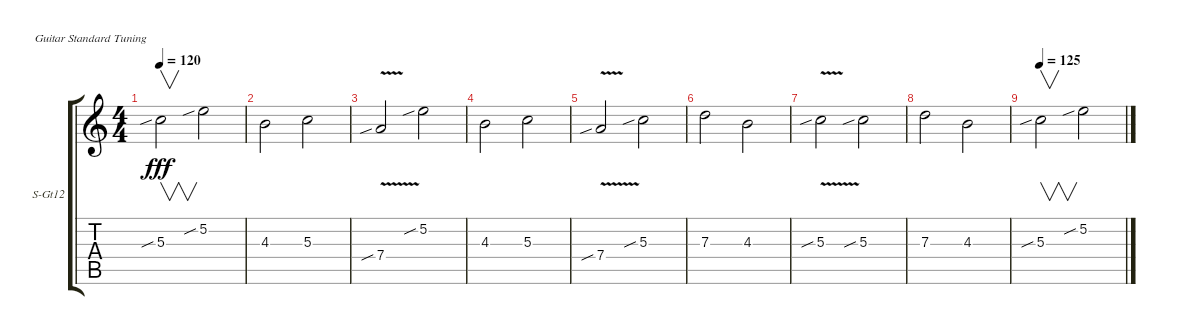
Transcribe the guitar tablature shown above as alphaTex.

\defaultSystemsLayout 4
\bracketExtendMode groupsimilarinstruments
\firstSystemTrackNameOrientation horizontal
\otherSystemsTrackNameOrientation horizontal
\track ("Vox" "S-Gt12") {instrument acousticguitarsteel}
\staff {score tabs}
\tuning (E4 B3 G3 D3 A2 E2)
\ts (4 4)
\tempo 120
\clef g2
\ks c
5.3{sib}.2{v dy fff} 5.2{sib}.2 |
4.3.2 5.3.2 |
7.4{v sib}.2 5.2{sib}.2 |
4.3.2 5.3.2 |
7.4{v sib}.2 5.3{sib}.2 |
7.3.2 4.3.2 |
5.3{v sib}.2 5.3{sib}.2 |
7.3.2 4.3.2 |
\tempo 125
5.3{sib}.2{v} 5.2{sib}.2
